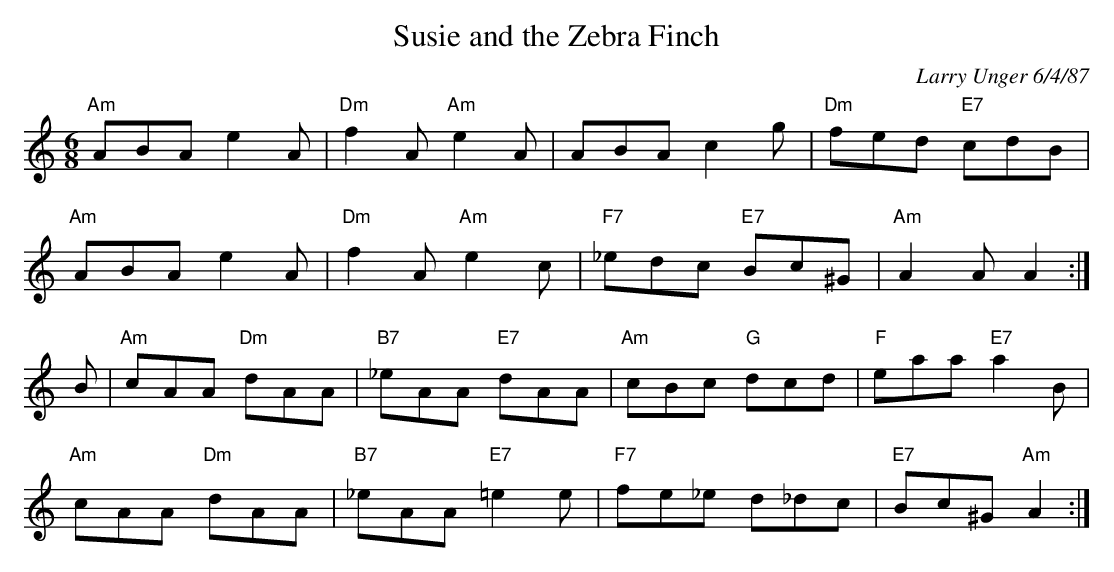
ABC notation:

X:1
T:Susie and the Zebra Finch
C:Larry Unger 6/4/87
M:6/8
K:Am
"Am" ABA e2A|"Dm" f2A "Am" e2A| ABA c2 g| "Dm" fed "E7"cdB|
"Am" ABA e2A|"Dm" f2A "Am" e2c|"F7"_edc "E7"Bc^G| "Am" A2A A2:|
B|"Am"cAA "Dm"dAA|"B7" _eAA "E7"dAA| "Am"cBc "G"dcd|"F" eaa "E7" a2B|
"Am"cAA "Dm"dAA|"B7" _eAA "E7"=e2e| "F7"fe_e d_dc|"E7"Bc^G "Am"A2:|
